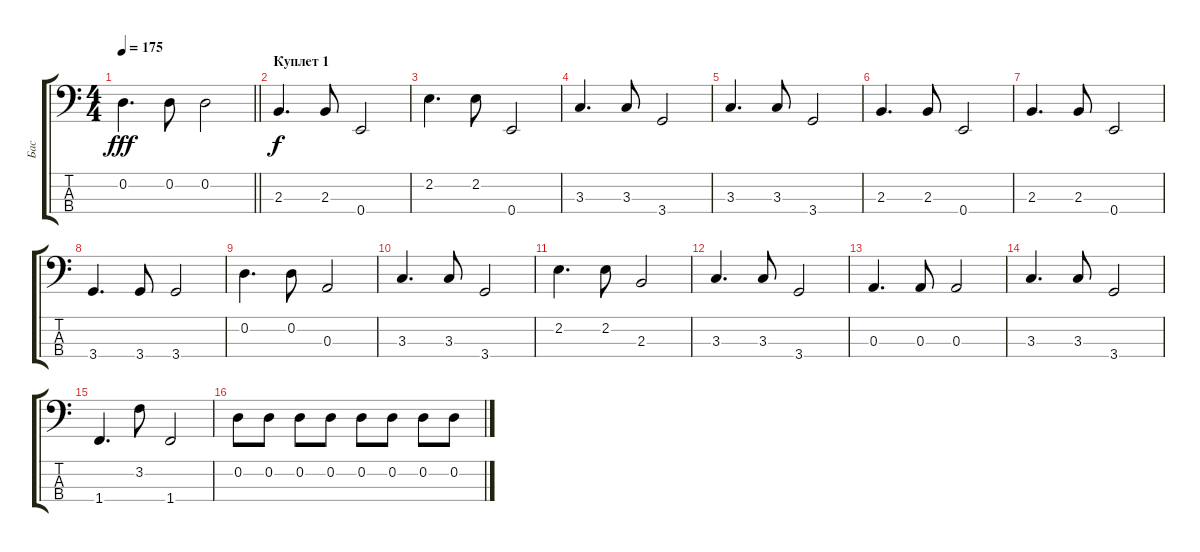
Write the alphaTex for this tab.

\track ("Бас" "Бас") {instrument electricbassfinger}
\staff {score tabs}
\tuning (G2 D2 A1 E1) {hide}
\ts (4 4)
\tempo 175
\clef f4
\barLineRight lightlight
\ks c
0.2.4{d dy fff} 0.2.8 0.2.2 |
\section ("" "Куплет 1")
2.3.4{d dy f} 2.3.8 0.4.2 |
2.2.4{d} 2.2.8 0.4.2 |
3.3.4{d} 3.3.8 3.4.2 |
3.3.4{d} 3.3.8 3.4.2 |
2.3.4{d} 2.3.8 0.4.2 |
2.3.4{d} 2.3.8 0.4.2 |
3.4.4{d} 3.4.8 3.4.2 |
0.2.4{d} 0.2.8 0.3.2 |
3.3.4{d} 3.3.8 3.4.2 |
2.2.4{d} 2.2.8 2.3.2 |
3.3.4{d} 3.3.8 3.4.2 |
0.3.4{d} 0.3.8 0.3.2 |
3.3.4{d} 3.3.8 3.4.2 |
1.4.4{d} 3.2.8 1.4.2 |
0.2.8 0.2.8 0.2.8 0.2.8 0.2.8 0.2.8 0.2.8 0.2.8
